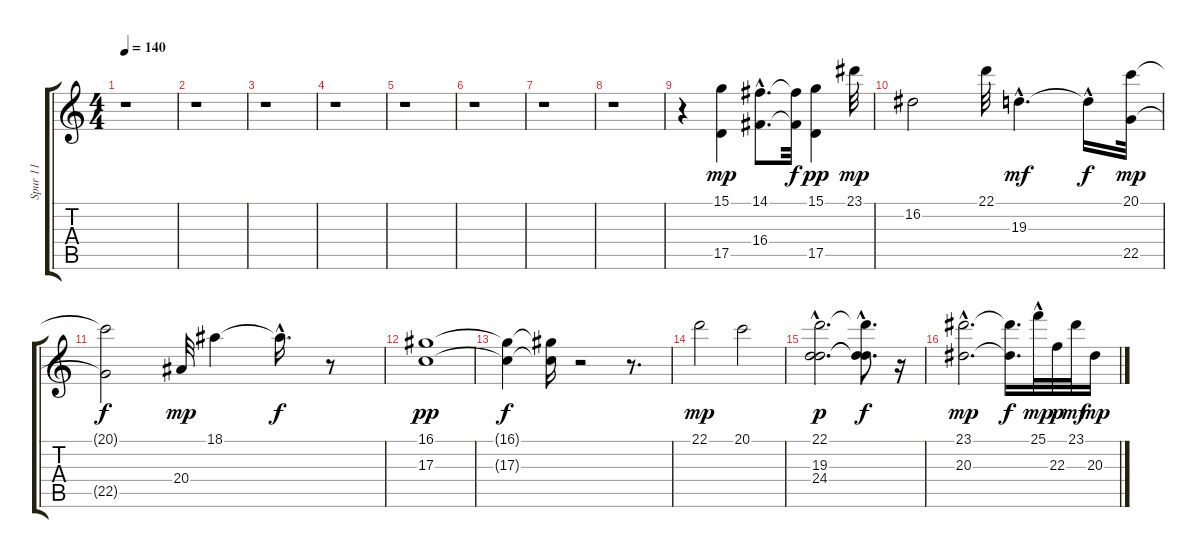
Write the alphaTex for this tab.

\track ("Spur 11" "Spur 11") {instrument stringensemble1}
\staff {score tabs}
\tuning (E4 B3 G3 D3 A2 E2) {hide}
\ts (4 4)
\tempo 140
\clef g2
\ks c
r.1{dy mp} |
r.1 |
r.1 |
r.1 |
r.1 |
r.1 |
r.1 |
r.1 |
r.4 (15.1 17.5).4 (14.1{hac} 16.4{hac}).8{d} (14.1{t} 16.4{t}).32{dy f} (15.1 17.5).4{dy pp} 23.1.32{dy mp} |
16.2.2 22.1.32 19.3{hac}.4{d dy mf} 19.3{hac t}.16{dy f} (20.1 22.5).32{dy mp} |
(20.1{t} 22.5{t}).2{dy f} 20.4.32{dy mp} 18.1.4 18.1{hac t}.16{d dy f} r.8 |
(16.1 17.3).1{dy pp} |
(16.1{t} 17.3{t}).4{dy f} (16.1{t} 17.3{t}).16 r.2 r.8{d} |
22.1.2{dy mp} 20.1.2 |
(22.1{hac} 19.3{hac} 24.4{hac}).2{d dy p} (22.1{hac t} 19.3{hac t} 24.4{hac t}).8{d dy f} r.16 |
(23.1{hac} 20.3{hac}).2{d dy mp} (23.1{t} 20.3{t}).16{d dy f} 25.1{hac}.32{dy mp} 22.3.32{dy p} 23.1.32{dy mf} 20.3.16{dy mp}
